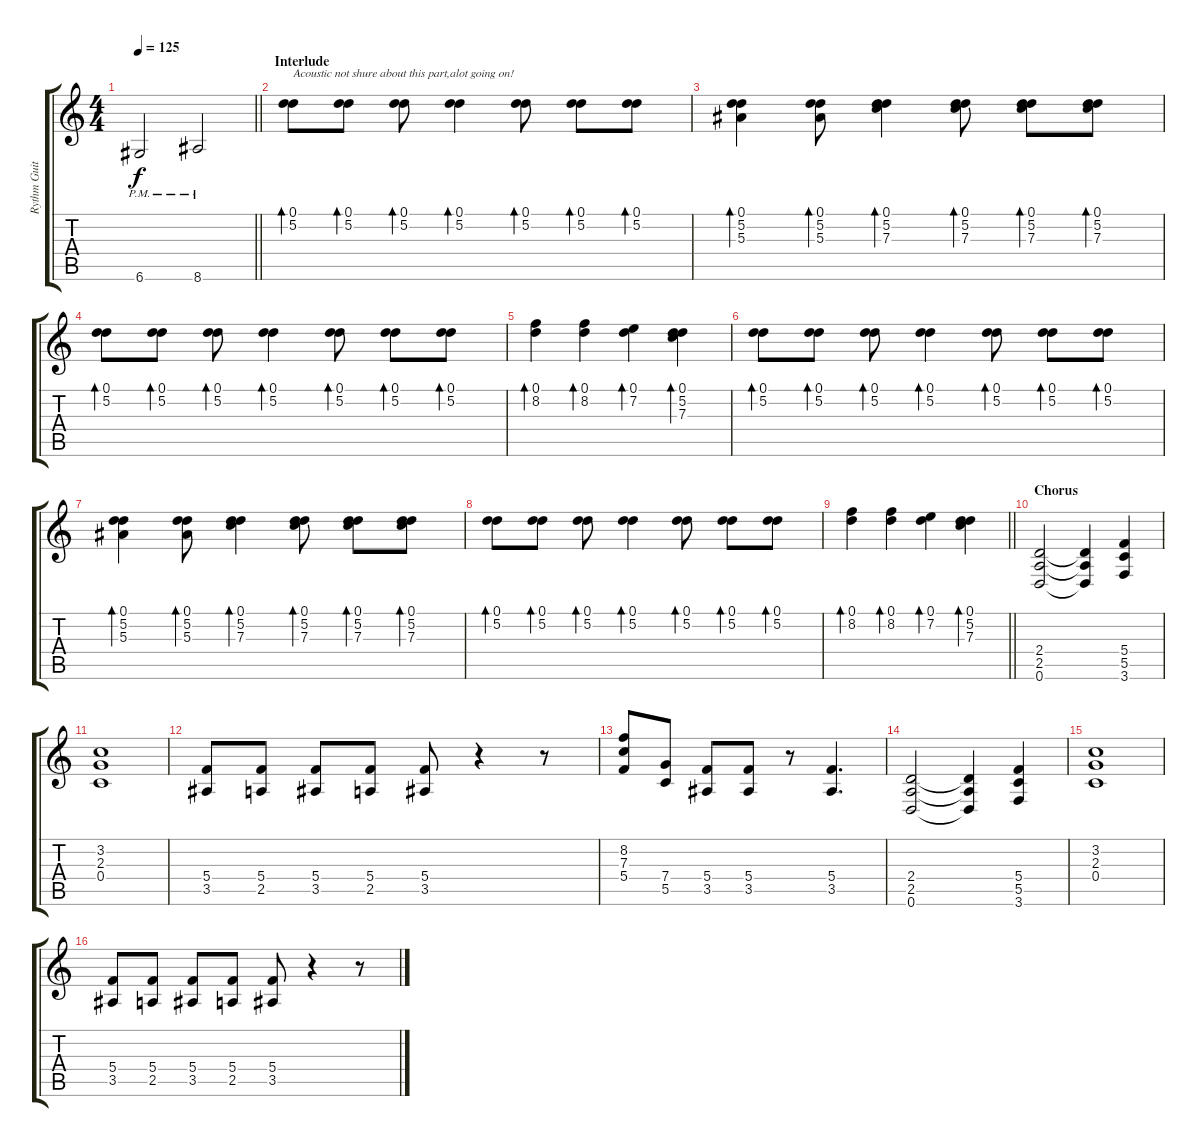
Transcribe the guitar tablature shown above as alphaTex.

\track ("Rythm Guitar- Martin Sweet" "Rythm Guit") {instrument distortionguitar}
\staff {score tabs}
\tuning (D4 A3 F3 C3 G2 D2) {hide}
\ts (4 4)
\tempo 125
\clef g2
\barLineRight lightlight
\ks c
6.6{pm}.2{dy f} 8.6{pm}.2 |
\section ("" "Interlude")
(0.1 5.2).8{bd 60 txt "Acoustic not shure about this part,alot going on!" volume 7 balance 8 instrument acousticguitarsteel} (0.1 5.2).8{bd 60} (0.1 5.2).8{bd 60} (0.1 5.2).4{bd 60} (0.1 5.2).8{bd 60} (0.1 5.2).8{bd 60} (0.1 5.2).8{bd 60} |
(0.1 5.2 5.3).4{bd 60} (0.1 5.2 5.3).8{bd 60} (0.1 5.2 7.3).4{bd 60} (0.1 5.2 7.3).8{bd 60} (0.1 5.2 7.3).8{bd 60} (0.1 5.2 7.3).8{bd 60} |
(0.1 5.2).8{bd 60} (0.1 5.2).8{bd 60} (0.1 5.2).8{bd 60} (0.1 5.2).4{bd 60} (0.1 5.2).8{bd 60} (0.1 5.2).8{bd 60} (0.1 5.2).8{bd 60} |
(0.1 8.2).4{bd 60} (0.1 8.2).4{bd 60} (0.1 7.2).4{bd 60} (0.1 5.2 7.3).4{bd 60} |
(0.1 5.2).8{bd 60} (0.1 5.2).8{bd 60} (0.1 5.2).8{bd 60} (0.1 5.2).4{bd 60} (0.1 5.2).8{bd 60} (0.1 5.2).8{bd 60} (0.1 5.2).8{bd 60} |
(0.1 5.2 5.3).4{bd 60} (0.1 5.2 5.3).8{bd 60} (0.1 5.2 7.3).4{bd 60} (0.1 5.2 7.3).8{bd 60} (0.1 5.2 7.3).8{bd 60} (0.1 5.2 7.3).8{bd 60} |
(0.1 5.2).8{bd 60} (0.1 5.2).8{bd 60} (0.1 5.2).8{bd 60} (0.1 5.2).4{bd 60} (0.1 5.2).8{bd 60} (0.1 5.2).8{bd 60} (0.1 5.2).8{bd 60} |
\barLineRight lightlight
(0.1 8.2).4{bd 60} (0.1 8.2).4{bd 60} (0.1 7.2).4{bd 60} (0.1 5.2 7.3).4{bd 60} |
\section ("" "Chorus")
(2.4 2.5 0.6).2{volume 13 balance 15 instrument distortionguitar} (2.4{t} 2.5{t} 0.6{t}).4 (5.4 5.5 3.6).4 |
(3.2 2.3 0.4).1 |
(5.4 3.5).8 (5.4 2.5).8 (5.4 3.5).8 (5.4 2.5).8 (5.4 3.5).8 r.4 r.8 |
(8.2 7.3 5.4).8 (7.4 5.5).8 (5.4 3.5).8 (5.4 3.5).8 r.8 (5.4 3.5).4{d} |
(2.4 2.5 0.6).2 (2.4{t} 2.5{t} 0.6{t}).4 (5.4 5.5 3.6).4 |
(3.2 2.3 0.4).1 |
(5.4 3.5).8 (5.4 2.5).8 (5.4 3.5).8 (5.4 2.5).8 (5.4 3.5).8 r.4 r.8
